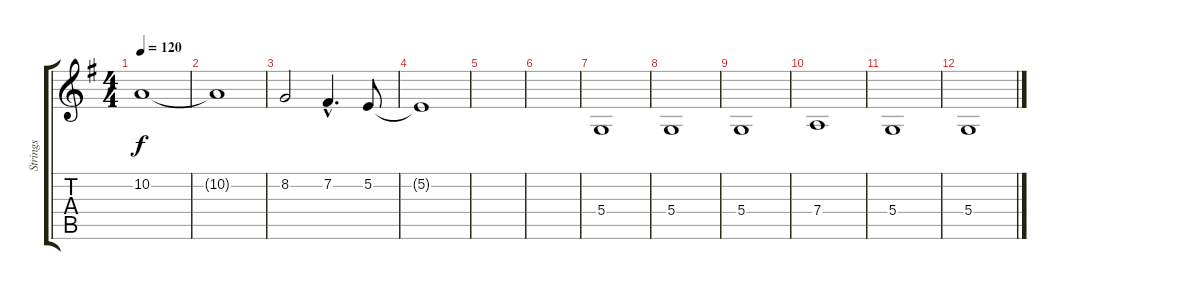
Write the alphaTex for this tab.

\track ("Strings" "Strings") {instrument stringensemble1}
\staff {score tabs}
\tuning (E4 B3 G3 D3 A2 E2) {hide}
\ts (4 4)
\tempo 120
\clef g2
\ks g
10.2.1{dy f} |
10.2{t}.1 |
8.2.2 7.2{hac}.4{d} 5.2.8 |
5.2{t}.1 |
|
|
5.4.1 |
5.4.1 |
5.4.1 |
7.4.1 |
5.4.1 |
5.4.1
